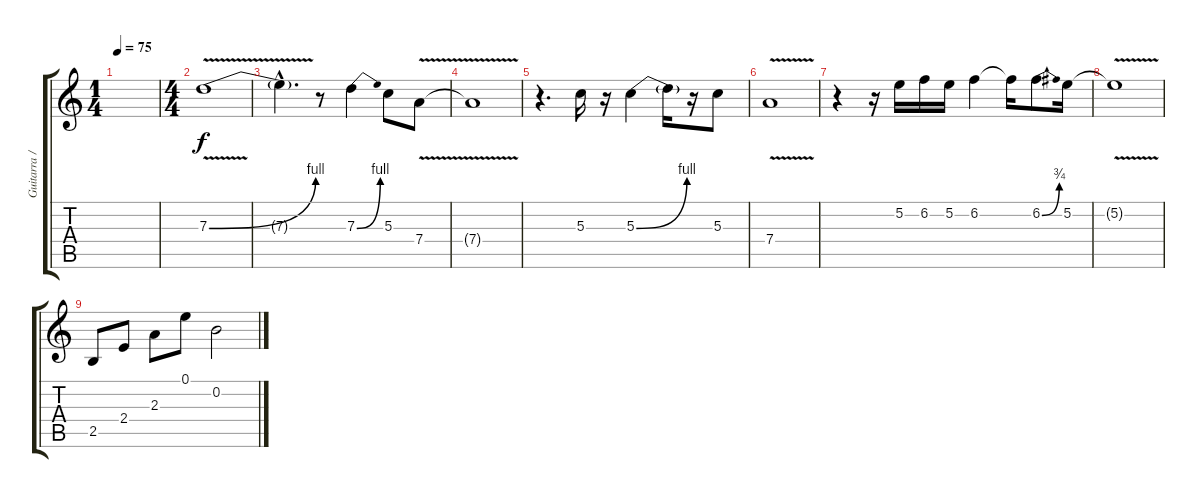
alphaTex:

\track ("Guitarra / George" "Guitarra /") {instrument distortionguitar}
\staff {score tabs}
\tuning (E4 B3 G3 D3 A2 E2) {hide}
\ts (1 4)
\tempo 75
\clef g2
\ks c
|
\ts (4 4)
7.3{be (bend 0 0 60 4) v}.1 |
7.3{hac t}.4{d} r.8 7.3{be (bend 0 0 60 4)}.4 5.3.8 7.4{v}.8 |
7.4{v t}.1 |
r.4{d} 5.3.16 r.16 5.3{be (bend 0 0 60 4)}.4 5.3{t}.16 r.16 5.3.8 |
7.4{v}.1 |
r.4 r.16 5.2.16 6.2.16 5.2.16 6.2.4 6.2{t}.16 6.2{be (bend 0 0 60 3)}.8 5.2.16 |
5.2{v t}.1 |
2.5.8{instrument electricguitarjazz} 2.4.8 2.3.8 0.1.8 0.2.2
